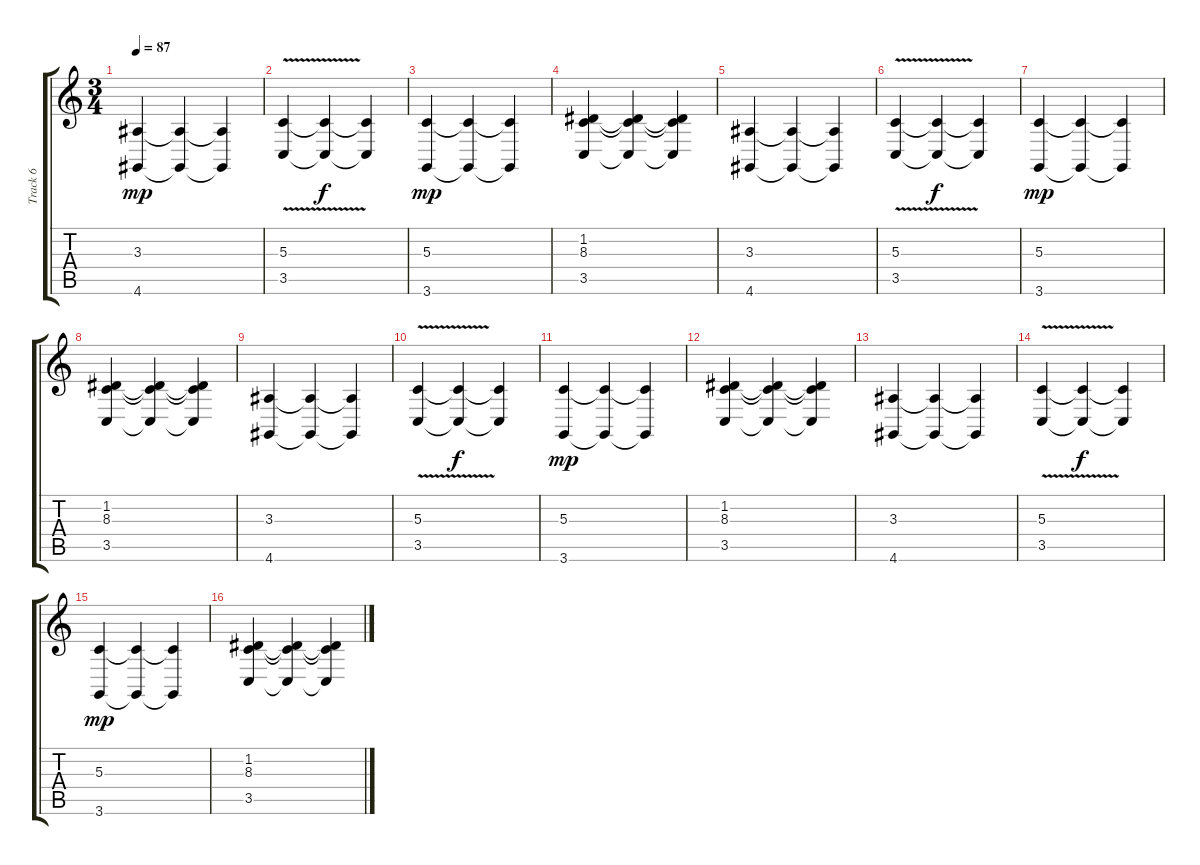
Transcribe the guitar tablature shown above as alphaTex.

\track ("Track 6" "Track 6") {instrument cello}
\staff {score tabs}
\tuning (E4 B3 G3 D3 A2 E2) {hide}
\ts (3 4)
\tempo 87
\clef g2
\ks c
(3.3 4.6).4{dy mp} (3.3{t} 4.6{t}).4 (3.3{t} 4.6{t}).4 |
(5.3{v} 3.5{v}).4 (5.3{t} 3.5{t}).4{dy f} (5.3{t} 3.5{t}).4 |
(5.3 3.6).4{dy mp} (5.3{t} 3.6{t}).4 (5.3{t} 3.6{t}).4 |
(1.2 8.3 3.5).4 (1.2{t} 8.3{t} 3.5{t}).4 (1.2{t} 8.3{t} 3.5{t}).4 |
(3.3 4.6).4 (3.3{t} 4.6{t}).4 (3.3{t} 4.6{t}).4 |
(5.3{v} 3.5{v}).4 (5.3{t} 3.5{t}).4{dy f} (5.3{t} 3.5{t}).4 |
(5.3 3.6).4{dy mp} (5.3{t} 3.6{t}).4 (5.3{t} 3.6{t}).4 |
(1.2 8.3 3.5).4 (1.2{t} 8.3{t} 3.5{t}).4 (1.2{t} 8.3{t} 3.5{t}).4 |
(3.3 4.6).4 (3.3{t} 4.6{t}).4 (3.3{t} 4.6{t}).4 |
(5.3{v} 3.5{v}).4 (5.3{t} 3.5{t}).4{dy f} (5.3{t} 3.5{t}).4 |
(5.3 3.6).4{dy mp} (5.3{t} 3.6{t}).4 (5.3{t} 3.6{t}).4 |
(1.2 8.3 3.5).4 (1.2{t} 8.3{t} 3.5{t}).4 (1.2{t} 8.3{t} 3.5{t}).4 |
(3.3 4.6).4 (3.3{t} 4.6{t}).4 (3.3{t} 4.6{t}).4 |
(5.3{v} 3.5{v}).4 (5.3{t} 3.5{t}).4{dy f} (5.3{t} 3.5{t}).4 |
(5.3 3.6).4{dy mp} (5.3{t} 3.6{t}).4 (5.3{t} 3.6{t}).4 |
(1.2 8.3 3.5).4 (1.2{t} 8.3{t} 3.5{t}).4 (1.2{t} 8.3{t} 3.5{t}).4
